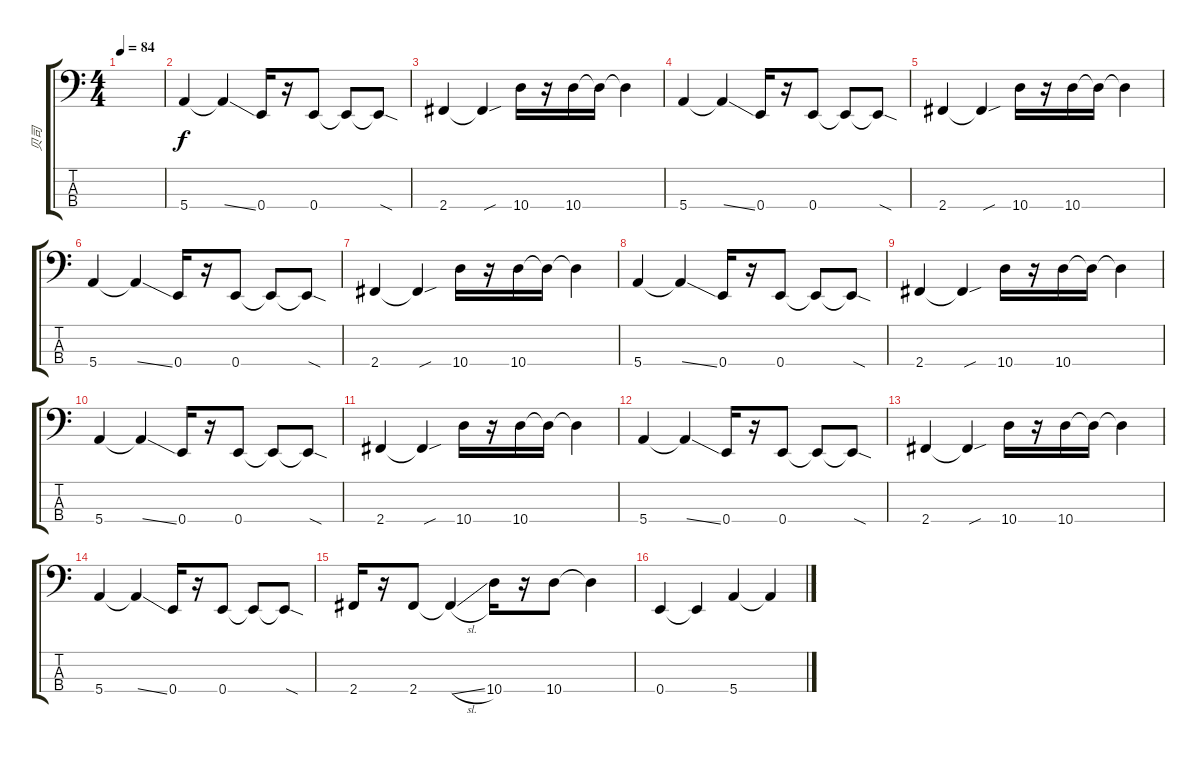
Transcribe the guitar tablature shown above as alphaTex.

\track ("贝司" "贝司") {instrument electricbassfinger}
\staff {score tabs}
\tuning (G2 D2 A1 E1) {hide}
\ts (4 4)
\tempo 84
\clef f4
\ks c
|
5.4.4 5.4{ss t}.4 0.4.16 r.16 0.4.8 0.4{t}.8 0.4{sod t}.8 |
2.4.4 2.4{sou t}.4 10.4.16 r.16 10.4.16 10.4{t}.16 10.4{t}.4 |
5.4.4 5.4{ss t}.4 0.4.16 r.16 0.4.8 0.4{t}.8 0.4{sod t}.8 |
2.4.4 2.4{sou t}.4 10.4.16 r.16 10.4.16 10.4{t}.16 10.4{t}.4 |
5.4.4 5.4{ss t}.4 0.4.16 r.16 0.4.8 0.4{t}.8 0.4{sod t}.8 |
2.4.4 2.4{sou t}.4 10.4.16 r.16 10.4.16 10.4{t}.16 10.4{t}.4 |
5.4.4 5.4{ss t}.4 0.4.16 r.16 0.4.8 0.4{t}.8 0.4{sod t}.8 |
2.4.4 2.4{sou t}.4 10.4.16 r.16 10.4.16 10.4{t}.16 10.4{t}.4 |
5.4.4 5.4{ss t}.4 0.4.16 r.16 0.4.8 0.4{t}.8 0.4{sod t}.8 |
2.4.4 2.4{sou t}.4 10.4.16 r.16 10.4.16 10.4{t}.16 10.4{t}.4 |
5.4.4 5.4{ss t}.4 0.4.16 r.16 0.4.8 0.4{t}.8 0.4{sod t}.8 |
2.4.4 2.4{sou t}.4 10.4.16 r.16 10.4.16 10.4{t}.16 10.4{t}.4 |
5.4.4 5.4{ss t}.4 0.4.16 r.16 0.4.8 0.4{t}.8 0.4{sod t}.8 |
2.4.16 r.16 2.4.8 2.4{sl t}.4 10.4.16 r.16 10.4.8 10.4{t}.4 |
0.4.4 0.4{t}.4 5.4.4 5.4{t}.4
